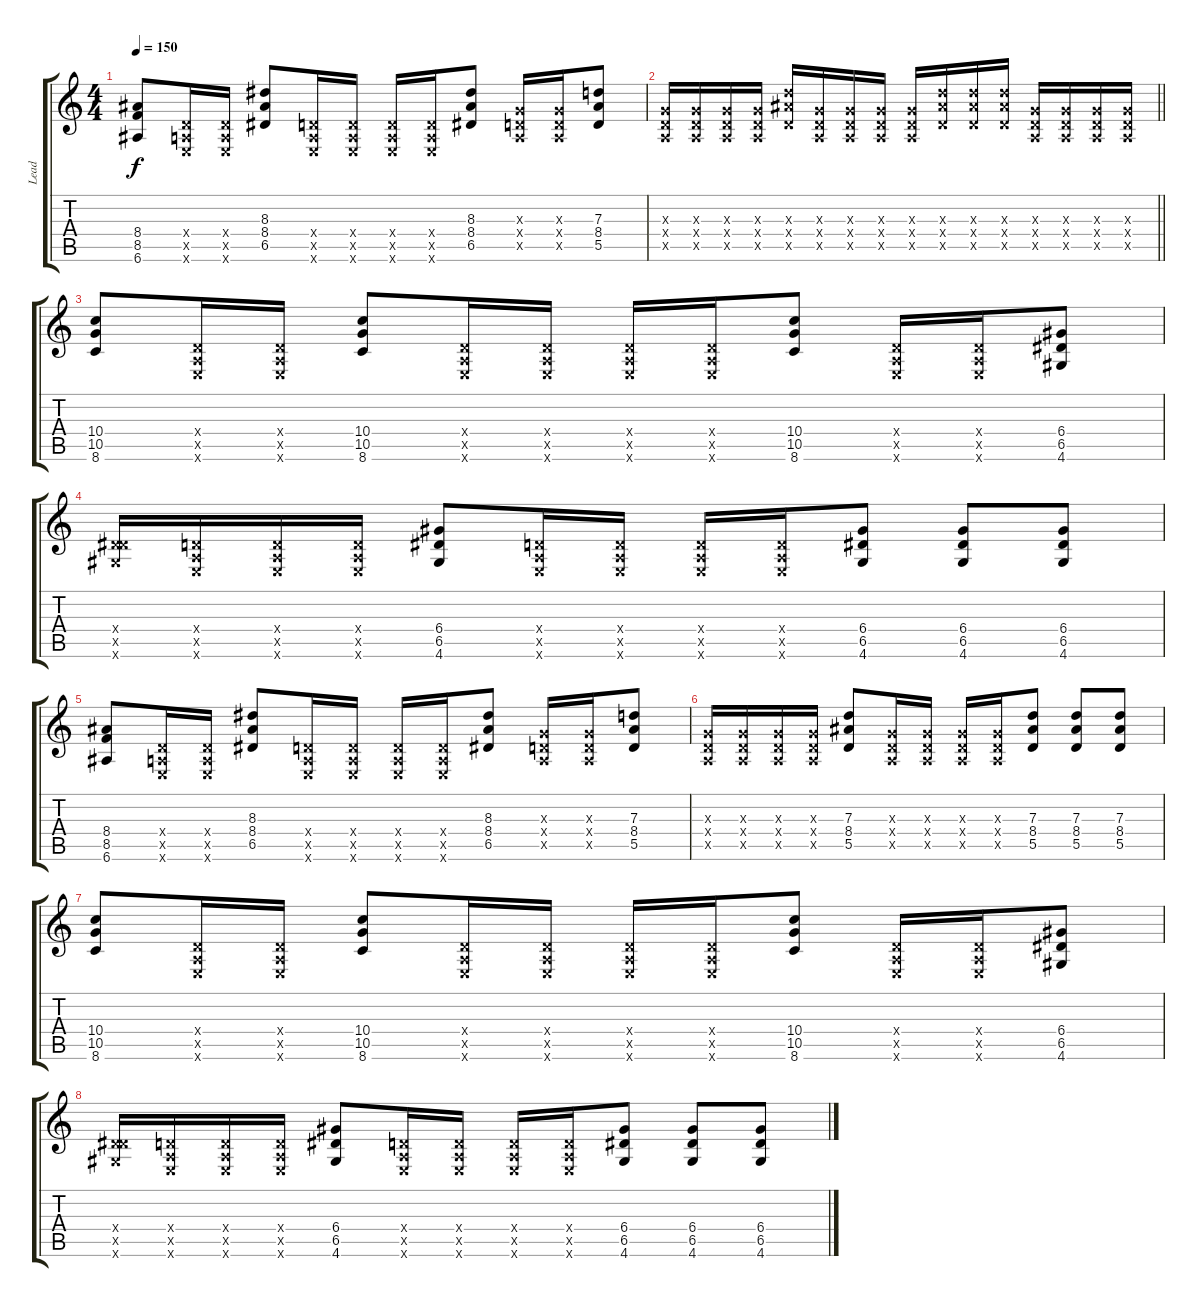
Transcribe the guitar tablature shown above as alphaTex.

\track ("Lead" "Lead") {instrument overdrivenguitar}
\staff {score tabs}
\tuning (E4 B3 G3 D3 A2 E2) {hide}
\ts (4 4)
\tempo 150
\clef g2
\ks c
(8.4 8.5 6.6).8{dy f} (0.4{x} 0.5{x} 0.6{x}).16 (0.4{x} 0.5{x} 0.6{x}).16 (8.3 8.4 6.5).8 (0.4{x} 0.5{x} 0.6{x}).16 (0.4{x} 0.5{x} 0.6{x}).16 (0.4{x} 0.5{x} 0.6{x}).16 (0.4{x} 0.5{x} 0.6{x}).16 (8.3 8.4 6.5).8 (0.3{x} 0.4{x} 0.5{x}).16 (0.3{x} 0.4{x} 0.5{x}).16 (7.3 8.4 5.5).8 |
\barLineRight lightlight
(0.3{x} 0.4{x} 0.5{x}).16 (0.3{x} 0.4{x} 0.5{x}).16 (0.3{x} 0.4{x} 0.5{x}).16 (0.3{x} 0.4{x} 0.5{x}).16 (7.3{x} 8.4{x} 5.5{x}).16 (0.3{x} 0.4{x} 0.5{x}).16 (0.3{x} 0.4{x} 0.5{x}).16 (0.3{x} 0.4{x} 0.5{x}).16 (0.3{x} 0.4{x} 0.5{x}).16 (7.3{x} 8.4{x} 5.5{x}).16 (7.3{x} 8.4{x} 5.5{x}).16 (7.3{x} 8.4{x} 5.5{x}).16 (0.3{x} 0.4{x} 0.5{x}).16 (0.3{x} 0.4{x} 0.5{x}).16 (0.3{x} 0.4{x} 0.5{x}).16 (0.3{x} 0.4{x} 0.5{x}).16 |
(10.4 10.5 8.6).8 (0.4{x} 0.5{x} 0.6{x}).16 (0.4{x} 0.5{x} 0.6{x}).16 (10.4 10.5 8.6).8 (0.4{x} 0.5{x} 0.6{x}).16 (0.4{x} 0.5{x} 0.6{x}).16 (0.4{x} 0.5{x} 0.6{x}).16 (0.4{x} 0.5{x} 0.6{x}).16 (10.4 10.5 8.6).8 (0.4{x} 0.5{x} 0.6{x}).16 (0.4{x} 0.5{x} 0.6{x}).16 (6.4 6.5 4.6).8 |
(0.4{x} 6.5{x} 4.6{x}).16 (0.4{x} 0.5{x} 0.6{x}).16 (0.4{x} 0.5{x} 0.6{x}).16 (0.4{x} 0.5{x} 0.6{x}).16 (6.4 6.5 4.6).8 (0.4{x} 0.5{x} 0.6{x}).16 (0.4{x} 0.5{x} 0.6{x}).16 (0.4{x} 0.5{x} 0.6{x}).16 (0.4{x} 0.5{x} 0.6{x}).16 (6.4 6.5 4.6).8 (6.4 6.5 4.6).8 (6.4 6.5 4.6).8 |
(8.4 8.5 6.6).8 (0.4{x} 0.5{x} 0.6{x}).16 (0.4{x} 0.5{x} 0.6{x}).16 (8.3 8.4 6.5).8 (0.4{x} 0.5{x} 0.6{x}).16 (0.4{x} 0.5{x} 0.6{x}).16 (0.4{x} 0.5{x} 0.6{x}).16 (0.4{x} 0.5{x} 0.6{x}).16 (8.3 8.4 6.5).8 (0.3{x} 0.4{x} 0.5{x}).16 (0.3{x} 0.4{x} 0.5{x}).16 (7.3 8.4 5.5).8 |
(0.3{x} 0.4{x} 0.5{x}).16 (0.3{x} 0.4{x} 0.5{x}).16 (0.3{x} 0.4{x} 0.5{x}).16 (0.3{x} 0.4{x} 0.5{x}).16 (7.3 8.4 5.5).8 (0.3{x} 0.4{x} 0.5{x}).16 (0.3{x} 0.4{x} 0.5{x}).16 (0.3{x} 0.4{x} 0.5{x}).16 (0.3{x} 0.4{x} 0.5{x}).16 (7.3 8.4 5.5).8 (7.3 8.4 5.5).8 (7.3 8.4 5.5).8 |
(10.4 10.5 8.6).8 (0.4{x} 0.5{x} 0.6{x}).16 (0.4{x} 0.5{x} 0.6{x}).16 (10.4 10.5 8.6).8 (0.4{x} 0.5{x} 0.6{x}).16 (0.4{x} 0.5{x} 0.6{x}).16 (0.4{x} 0.5{x} 0.6{x}).16 (0.4{x} 0.5{x} 0.6{x}).16 (10.4 10.5 8.6).8 (0.4{x} 0.5{x} 0.6{x}).16 (0.4{x} 0.5{x} 0.6{x}).16 (6.4 6.5 4.6).8 |
(0.4{x} 6.5{x} 4.6{x}).16 (0.4{x} 0.5{x} 0.6{x}).16 (0.4{x} 0.5{x} 0.6{x}).16 (0.4{x} 0.5{x} 0.6{x}).16 (6.4 6.5 4.6).8 (0.4{x} 0.5{x} 0.6{x}).16 (0.4{x} 0.5{x} 0.6{x}).16 (0.4{x} 0.5{x} 0.6{x}).16 (0.4{x} 0.5{x} 0.6{x}).16 (6.4 6.5 4.6).8 (6.4 6.5 4.6).8 (6.4 6.5 4.6).8
